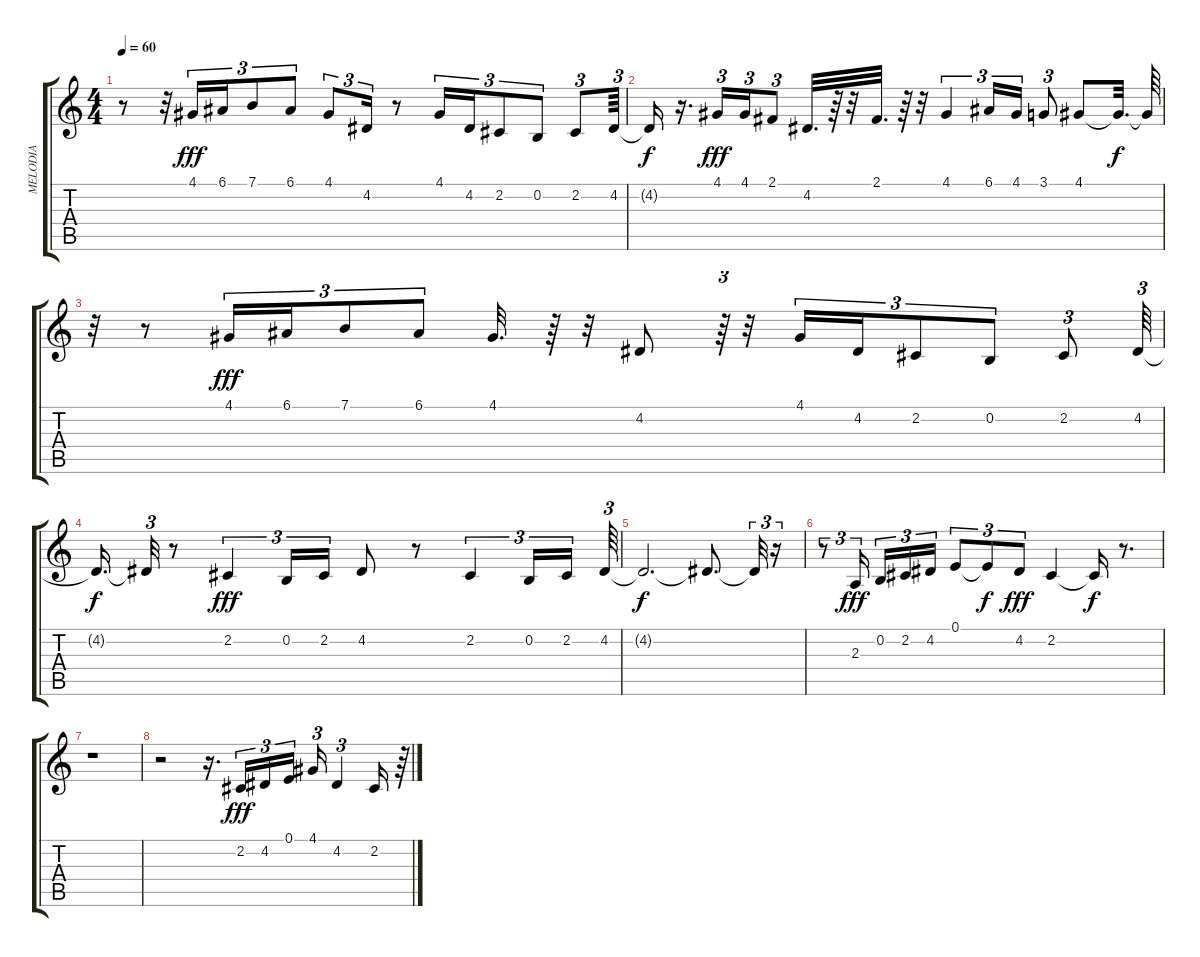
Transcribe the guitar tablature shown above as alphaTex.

\track ("MELODIA " "MELODIA ") {instrument flute}
\staff {score tabs}
\tuning (E4 B3 G3 D3 A2 E2) {hide}
\ts (4 4)
\tempo 60
\clef g2
\ks c
r.8{dy f} r.32 4.1.16{tu (3 2) dy fff} 6.1.16{tu (3 2)} 7.1.8{tu (3 2)} 6.1.8{tu (3 2)} 4.1.8{tu (3 2)} 4.2.16{tu (3 2)} r.8 4.1.16{tu (3 2)} 4.2.16{tu (3 2)} 2.2.8{tu (3 2)} 0.2.8{tu (3 2)} 2.2.8{tu (3 2)} 4.2.64{tu (3 2)} |
4.2{t}.16{dy f} r.16{d} 4.1.16{tu (3 2) dy fff} 4.1.16{tu (3 2)} 2.1.8{tu (3 2)} 4.2.32{d} r.64 r.32 2.1.32{d} r.64 r.32 4.1.4{tu (3 2)} 6.1.16{tu (3 2)} 4.1.16{tu (3 2)} 3.1.8{tu (3 2)} 4.1.8 4.1{t}.32{d dy f} 4.1{t}.64 |
r.32 r.8 4.1.16{tu (3 2) dy fff} 6.1.16{tu (3 2)} 7.1.8{tu (3 2)} 6.1.8{tu (3 2)} 4.1.32{d} r.64 r.32 4.2.8 r.64{tu (3 2)} r.32 4.1.16{tu (3 2)} 4.2.16{tu (3 2)} 2.2.8{tu (3 2)} 0.2.8{tu (3 2)} 2.2.8{tu (3 2)} 4.2.64{tu (3 2)} |
4.2{t}.16{d dy f} 4.2{t}.32{tu (3 2)} r.8 2.2.4{tu (3 2) dy fff} 0.2.16{tu (3 2)} 2.2.16{tu (3 2)} 4.2.8 r.8 2.2.4{tu (3 2)} 0.2.16{tu (3 2)} 2.2.16{tu (3 2)} 4.2.64{tu (3 2)} |
4.2{t}.2{d dy f} 4.2{t}.8{d} 4.2{t}.32{tu (3 2)} r.16{tu (3 2)} |
r.8{tu (3 2)} 2.3.16{tu (3 2) dy fff} 0.2.16{tu (3 2)} 2.2.16{tu (3 2)} 4.2.16{tu (3 2)} 0.1.8{tu (3 2)} 0.1{t}.8{tu (3 2) dy f} 4.2.8{tu (3 2) dy fff} 2.2.4 2.2{t}.16{dy f} r.8{d} |
r.1 |
r.2 r.16{d} 2.2.16{tu (3 2) dy fff} 4.2.16{tu (3 2)} 0.1.16{tu (3 2)} 4.1.16{tu (3 2)} 4.2.4{tu (3 2)} 2.2.16 r.64{tu (3 2)}
